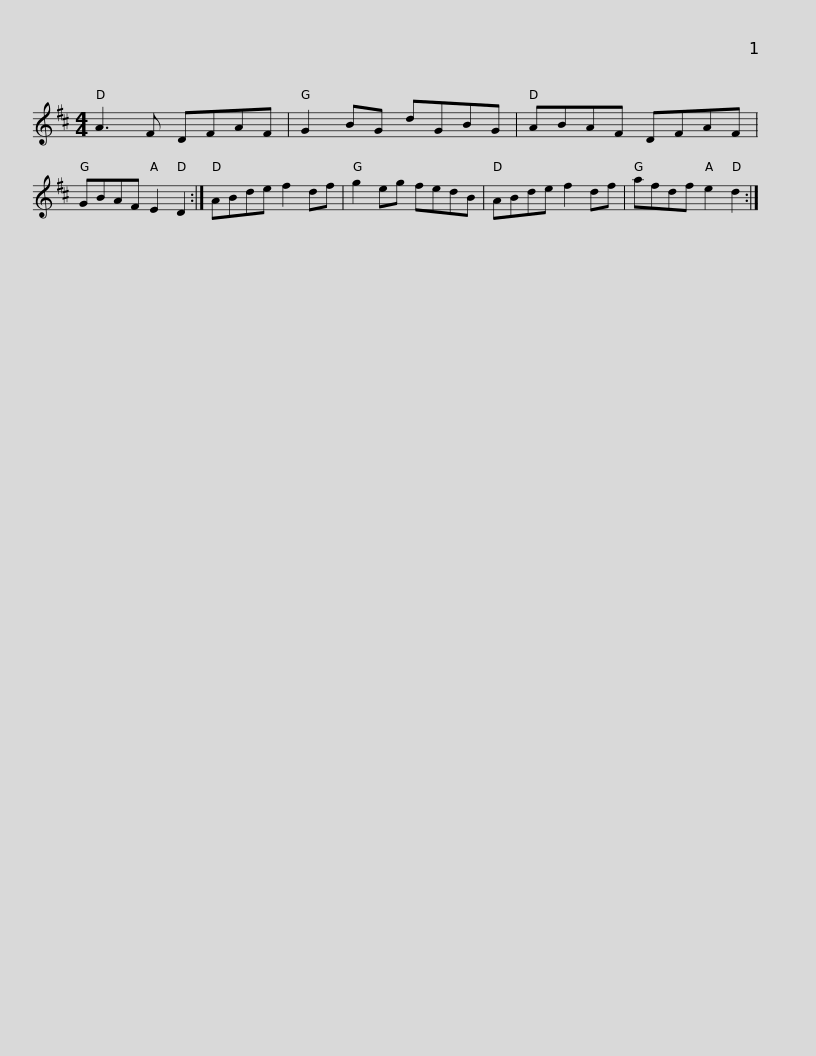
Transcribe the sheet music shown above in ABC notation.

X:1
L:1/8
M:4/4
I:linebreak $
K:D
V:1 treble
V:1
 A3 F DFAF | G2 BG dGBG | ABAF DFAF | GBAF E2 D2 :|$ ABde f2 df | %5
 g2 eg fedB | ABde f2 df | afdf e2 d2 :| %8
